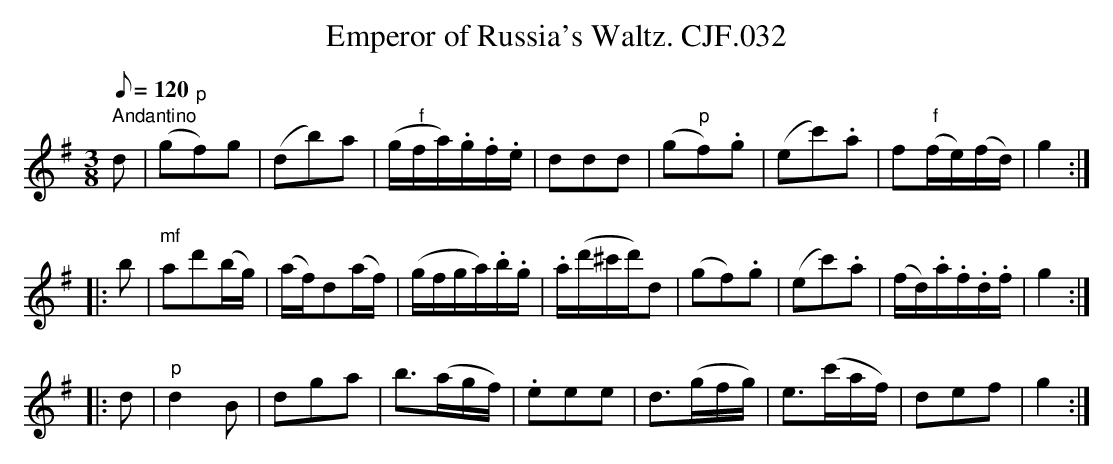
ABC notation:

X:1
T:Emperor of Russia's Waltz. CJF.032
M:3/8
L:1/16
Q:1/8=120
K:G
" Andantino"d2|\
(g2"p"f2)g2|(d2b2)a2|(g" f"fa).g.f.e|d2d2d2|\
(g2"p"f2).g2|(e2c'2).a2|f2" f"(fe)(fd)|g4:|
|:b2|"mf"a2d'2(bg)|(af)d2(af)|(gfga).b.g|.a(d'^c'd')d2|\
(g2f2).g2|(e2c'2).a2|(fd).a.f.d.f|g4:|
|:d2|"p"d4B2|d2g2a2|b3(agf)|.e2e2e2|\
d3(gfg)|e3(c'af)|d2e2f2|g4:|
